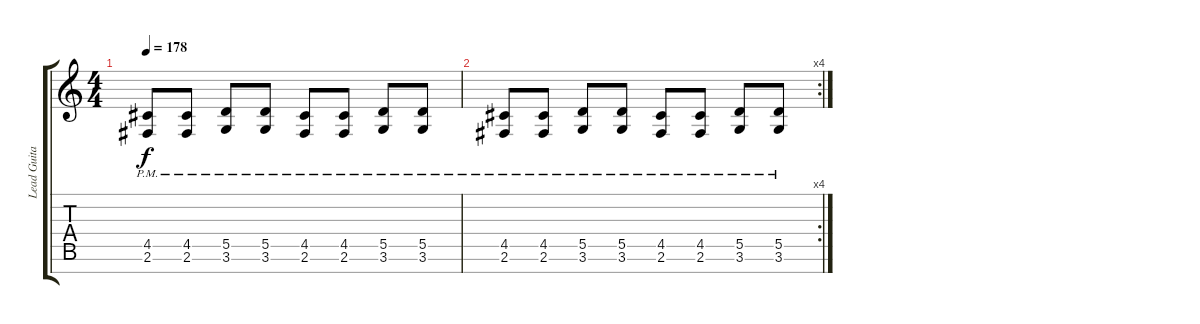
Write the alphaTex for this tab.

\track ("Lead Guitar" "Lead Guita") {instrument overdrivenguitar}
\staff {score tabs}
\tuning (E4 B3 G3 D3 A2 E2 B1) {hide}
\ts (4 4)
\tempo 178
\clef g2
\ks c
(4.5{pm} 2.6{pm}).8{dy f} (4.5{pm} 2.6{pm}).8 (5.5{pm} 3.6{pm}).8 (5.5{pm} 3.6{pm}).8 (4.5{pm} 2.6{pm}).8 (4.5{pm} 2.6{pm}).8 (5.5{pm} 3.6{pm}).8 (5.5{pm} 3.6{pm}).8 |
\rc 4
(4.5{pm} 2.6{pm}).8 (4.5{pm} 2.6{pm}).8 (5.5{pm} 3.6{pm}).8 (5.5{pm} 3.6{pm}).8 (4.5{pm} 2.6{pm}).8 (4.5{pm} 2.6{pm}).8 (5.5{pm} 3.6{pm}).8 (5.5{pm} 3.6{pm}).8
